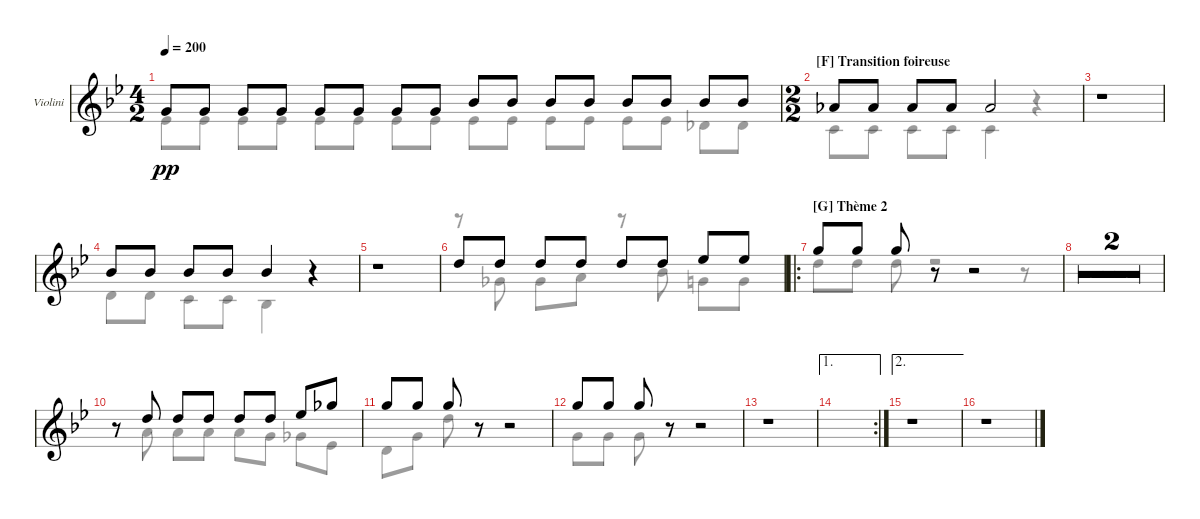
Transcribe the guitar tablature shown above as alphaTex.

\defaultSystemsLayout 4
\bracketExtendMode groupsimilarinstruments
\multiBarRest
\firstSystemTrackNameOrientation horizontal
\otherSystemsTrackNameOrientation horizontal
\track ("Violino" "Violini") {multiBarRest instrument violin}
\staff {score}
\tuning (E5 A4 D4 G3)
\voice
\ts (4 2)
\tempo 200
\clef g2
\ks gminor
5.3.8{dy pp} 5.3.8 5.3.8 5.3.8 5.3.8 5.3.8 5.3.8 5.3.8 8.3.8 8.3.8 8.3.8 8.3.8 8.3.8 8.3.8 8.3.8 8.3.8 |
\ts (2 2)
\section ("F" "Transition foireuse")
6.3.8 6.3.8 6.3.8 6.3.8 6.3.2 |
r.1 |
8.3.8 8.3.8 8.3.8 8.3.8 8.3.4 r.4 |
r.1 |
12.3.8 12.3.8 12.3.8 12.3.8 12.3.8 12.3.8 13.3.8 13.3.8 |
\ro
\section ("G" "Thème 2")
17.3.8 17.3.8 17.3.8 r.8 r.2 |
r.2 r.2 |
r.1 |
r.8 5.2.8 5.2.8 5.2.8 5.2.8 5.2.8 6.2.8 9.2.8 |
10.2.8 10.2.8 10.2.8 r.8 r.2 |
10.2.8 10.2.8 10.2.8 r.8 r.2 |
r.1 |
\ae 1
\rc 2
|
\ae 2
r.1 |
r.1
\voice
\clef g2
\ottava regular
\simile none
\ks gminor
8.4.8{dy pp} 8.4.8 8.4.8 8.4.8 8.4.8 8.4.8 8.4.8 8.4.8 8.4.8 8.4.8 8.4.8 8.4.8 8.4.8 8.4.8 6.4.8 6.4.8 |
5.4.8 5.4.8 5.4.8 5.4.8 5.4.4 r.4 |
|
7.4.8 7.4.8 5.4.8 5.4.8 3.4.4 r.4 |
|
r.8 11.4.8 11.4.8 14.4.8 r.8 15.4.8 12.4.8 12.4.8 |
19.4.8 19.4.8 19.4.8 r.2 r.8 |
|
|
r.8 7.3.8 7.3.8 7.3.8 7.3.8 5.3.8 4.3.8 1.3.8 |
0.3.8 5.3.8 12.3.8 r.8 r.2 |
5.3.8 5.3.8 5.3.8 r.8 r.2 |
|
|
|
